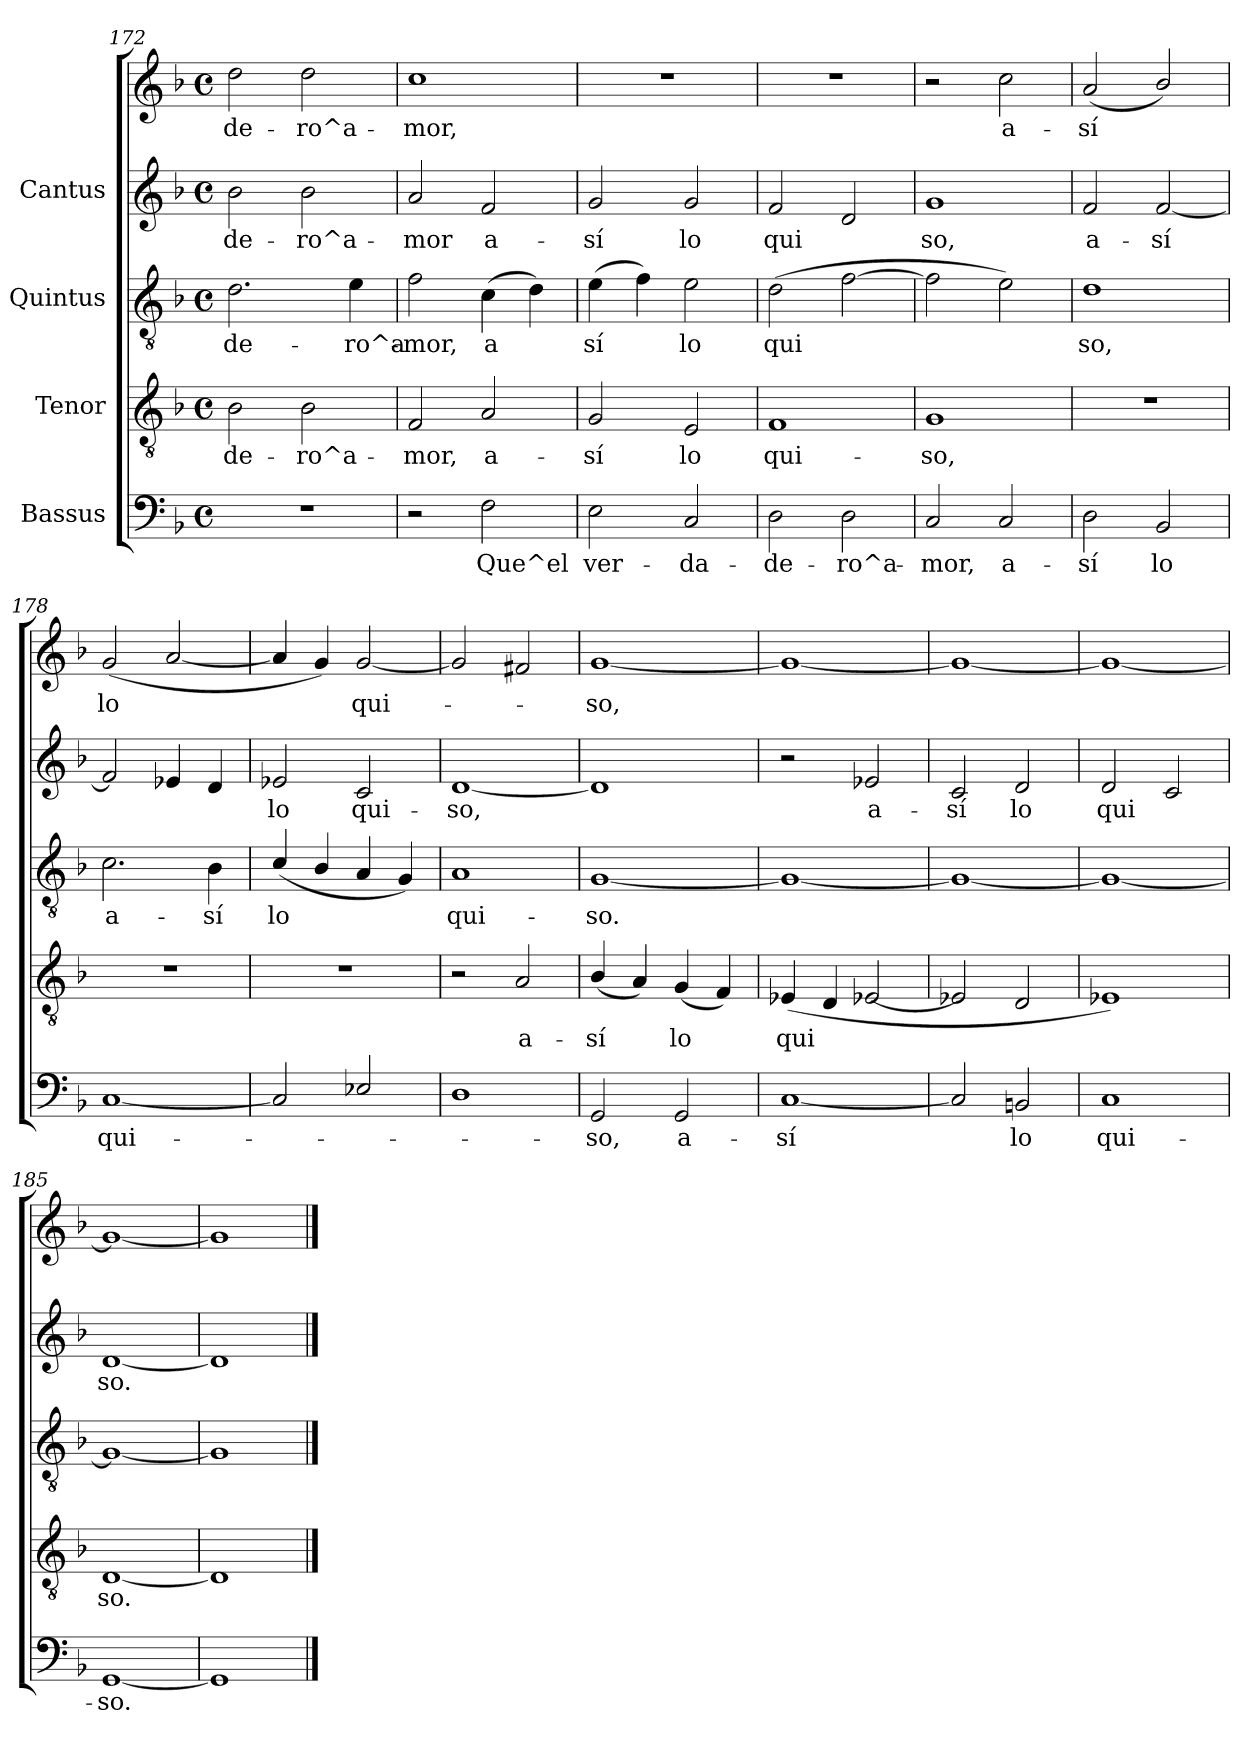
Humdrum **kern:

**kern	**text	**kern	**text	**kern	**text	**kern	**text	**kern	**text
*part4	*part4	*part3	*part3	*part2	*part2	*part1	*part1	*part1	*part1
*staff5	*staff5	*staff4	*staff4	*staff3	*staff3	*staff2	*staff2	*staff1	*staff1
*I"Bassus	*	*I"Tenor	*	*I"Quintus	*	*I"Cantus	*	*	*
*clefF4	*	*clefGv2	*	*clefGv2	*	*clefG2	*	*clefG2	*
*k[b-]	*	*k[b-]	*	*k[b-]	*	*k[b-]	*	*k[b-]	*
*F:	*	*F:	*	*F:	*	*F:	*	*F:	*
*M4/4	*	*M4/4	*	*M4/4	*	*M4/4	*	*M4/4	*
*met(c)	*	*met(c)	*	*met(c)	*	*met(c)	*	*met(c)	*
=172	=172	=172	=172	=172	=172	=172	=172	=172	=172
!	!	!	!LO:LY:b:cj	!	!LO:LY:b:cj	!	!LO:LY:b:cj	!	!LO:LY:b:cj
1r	.	2B-\	-de-	2.d\	-de-	2b-\	-de-	2dd\	-de-
!	!	!	!LO:LY:b:cj	!	!	!	!LO:LY:b:cj	!	!LO:LY:b:cj
.	.	2B-\	-ro^a-	.	.	2b-\	-ro^a-	2dd\	-ro^a-
!	!	!	!	!	!LO:LY:b:cj	!	!	!	!
.	.	.	.	4e\	-ro^a-	.	.	.	.
!!LO:LB:g=z
=173	=173	=173	=173	=173	=173	=173	=173	=173	=173
!	!	!	!LO:LY:b:cj	!	!LO:LY:b:cj	!	!LO:LY:b:cj	!	!LO:LY:b:cj
2r	.	2F/	-mor,	2f\	-mor,	2a/	mor	1cc	-mor,
!	!LO:LY:b:cj	!	!LO:LY:b:cj	!	!LO:LY:b:cj	!	!LO:LY:b:cj	!	!
2F\	Que^el	2A/	a-	(>4c\	a-	2f/	a-	.	.
!	!	!	!	!	!LO:LY:b:cj	!	!	!	!
.	.	.	.	4d\)	--	.	.	.	.
=174	=174	=174	=174	=174	=174	=174	=174	=174	=174
!	!LO:LY:b:cj	!	!LO:LY:b:cj	!	!LO:LY:b:cj	!	!LO:LY:b:cj	!	!
2E\	ver-	2G/	-sí	(>4e\	-sí	2g/	-sí	1r	.
!	!	!	!	!	!LO:LY:b:cj	!	!	!	!
.	.	.	.	4f\)	.	.	.	.	.
!	!LO:LY:b:cj	!	!LO:LY:b:cj	!	!LO:LY:b:cj	!	!LO:LY:b:cj	!	!
2C/	-da-	2E/	lo	2e\	lo	2g/	lo	.	.
=175	=175	=175	=175	=175	=175	=175	=175	=175	=175
!	!LO:LY:b:cj	!	!LO:LY:b:cj	!	!LO:LY:b:cj	!	!LO:LY:b:cj	!	!
2D\	-de-	1F	qui-	(>2d\	qui-	2f/	qui-	1r	.
!	!LO:LY:b:cj	!	!	!	!LO:LY:b:cj	!	!LO:LY:b:cj	!	!
2D\	-ro^a-	.	.	[>2f\	--	2d/	--	.	.
=176	=176	=176	=176	=176	=176	=176	=176	=176	=176
!	!LO:LY:b:cj	!	!LO:LY:b:cj	!	!	!	!LO:LY:b:cj	!	!
2C/	-mor,	1G	-so,	2f\]	.	1g	-so,	2r	.
!	!LO:LY:b:cj	!	!	!	!	!	!	!	!LO:LY:b:cj
2C/	a-	.	.	2e\)	.	.	.	2cc\	-a-
=177	=177	=177	=177	=177	=177	=177	=177	=177	=177
!	!LO:LY:b:cj	!	!	!	!LO:LY:b:cj	!	!LO:LY:b:cj	!	!LO:LY:b:cj
2D\	-sí	1r	.	1d	-so,	2f/	a-	(<2a/	sí
!	!LO:LY:b:cj	!	!	!	!	!	!LO:LY:b:cj	!	!LO:LY:b:cj
2BB-/	lo	.	.	.	.	[<2f/	-sí	2b-/)	.
=178	=178	=178	=178	=178	=178	=178	=178	=178	=178
!	!LO:LY:b:cj	!	!	!	!LO:LY:b:cj	!	!	!	!LO:LY:b:cj
[<1C	qui-	1r	.	2.c\	a-	2f/]	.	(<2g/	lo
!	!	!	!	!	!	!	!	!	!LO:LY:b:cj
.	.	.	.	.	.	4e-X/	.	[<2a/	.
!	!	!	!	!	!LO:LY:b:cj	!	!	!	!
.	.	.	.	4B-\	-sí	4d/	.	.	.
=179	=179	=179	=179	=179	=179	=179	=179	=179	=179
!	!	!	!	!	!LO:LY:b:cj	!	!LO:LY:b:cj	!	!LO:LY:b:cj
2C/]	.	1r	.	(<4c/	lo	2e-X/	-lo	4a/]	.
!	!	!	!	!	!LO:LY:b:cj	!	!	!	!LO:LY:b:cj
.	.	.	.	4B-/	.	.	.	4g/)	.
!	!	!	!	!	!LO:LY:b:cj	!	!LO:LY:b:cj	!	!LO:LY:b:cj
2E-X/	.	.	.	4A/	.	2c/	qui-	[<2g/	qui-
!	!	!	!	!	!LO:LY:b:cj	!	!	!	!
.	.	.	.	4G/)	.	.	.	.	.
!!LO:LB:g=z
=180	=180	=180	=180	=180	=180	=180	=180	=180	=180
!	!	!	!	!	!LO:LY:b:cj	!	!LO:LY:b:cj	!	!
1D	.	2r	.	1A	qui-	[<1d	-so,	2g/]	.
!	!	!	!LO:LY:b:cj	!	!	!	!	!	!
.	.	2A/	a-	.	.	.	.	2f#X/	.
=181	=181	=181	=181	=181	=181	=181	=181	=181	=181
!	!LO:LY:b:cj	!	!LO:LY:b:cj	!	!LO:LY:b:cj	!	!	!	!LO:LY:b:cj
2GG/	-so,	(<4B-/	-sí	[<1G	-so.	1d]	.	[<1g	so,
!	!	!	!LO:LY:b:cj	!	!	!	!	!	!
.	.	4A/)	.	.	.	.	.	.	.
!	!LO:LY:b:cj	!	!LO:LY:b:cj	!	!	!	!	!	!
2GG/	a-	(<4G/	lo	.	.	.	.	.	.
!	!	!	!LO:LY:b:cj	!	!	!	!	!	!
.	.	4F/)	.	.	.	.	.	.	.
=182	=182	=182	=182	=182	=182	=182	=182	=182	=182
!	!LO:LY:b:cj	!	!LO:LY:b:cj	!	!	!	!	!	!
[<1C	-sí	(<4E-X/	qui-	1G_<	.	2r	.	1g_<	.
!	!	!	!LO:LY:b:cj	!	!	!	!	!	!
.	.	4D/	--	.	.	.	.	.	.
!	!	!	!LO:LY:b:cj	!	!	!	!LO:LY:b:cj	!	!
.	.	[<2E-X/	--	.	.	2e-X/	a-	.	.
=183	=183	=183	=183	=183	=183	=183	=183	=183	=183
!	!LO:LY:b:cj	!	!	!	!	!	!LO:LY:b:cj	!	!
2C/]	.	2E-X/]	.	1G_<	.	2c/	-sí	1g_<	.
!	!LO:LY:b:cj	!	!	!	!	!	!LO:LY:b:cj	!	!
2BBn/	lo	2D/	.	.	.	2d/	lo	.	.
=184	=184	=184	=184	=184	=184	=184	=184	=184	=184
!	!LO:LY:b:cj	!	!	!	!	!	!LO:LY:b:cj	!	!
1C	qui-	1E-X)	.	1G_<	.	2d/	qui-	1g_<	.
!	!	!	!	!	!	!	!LO:LY:b:cj	!	!
.	.	.	.	.	.	2c/	--	.	.
=185	=185	=185	=185	=185	=185	=185	=185	=185	=185
!	!LO:LY:b:cj	!	!LO:LY:b:cj	!	!	!	!LO:LY:b:cj	!	!
[<1GG	-so.	[<1D	-so.	1G_<	.	[<1d	-so.	1g_<	.
=186	=186	=186	=186	=186	=186	=186	=186	=186	=186
1GG]	.	1D]	.	1G]	.	1d]	.	1g]	.
==	==	==	==	==	==	==	==	==	==
*-	*-	*-	*-	*-	*-	*-	*-	*-	*-
